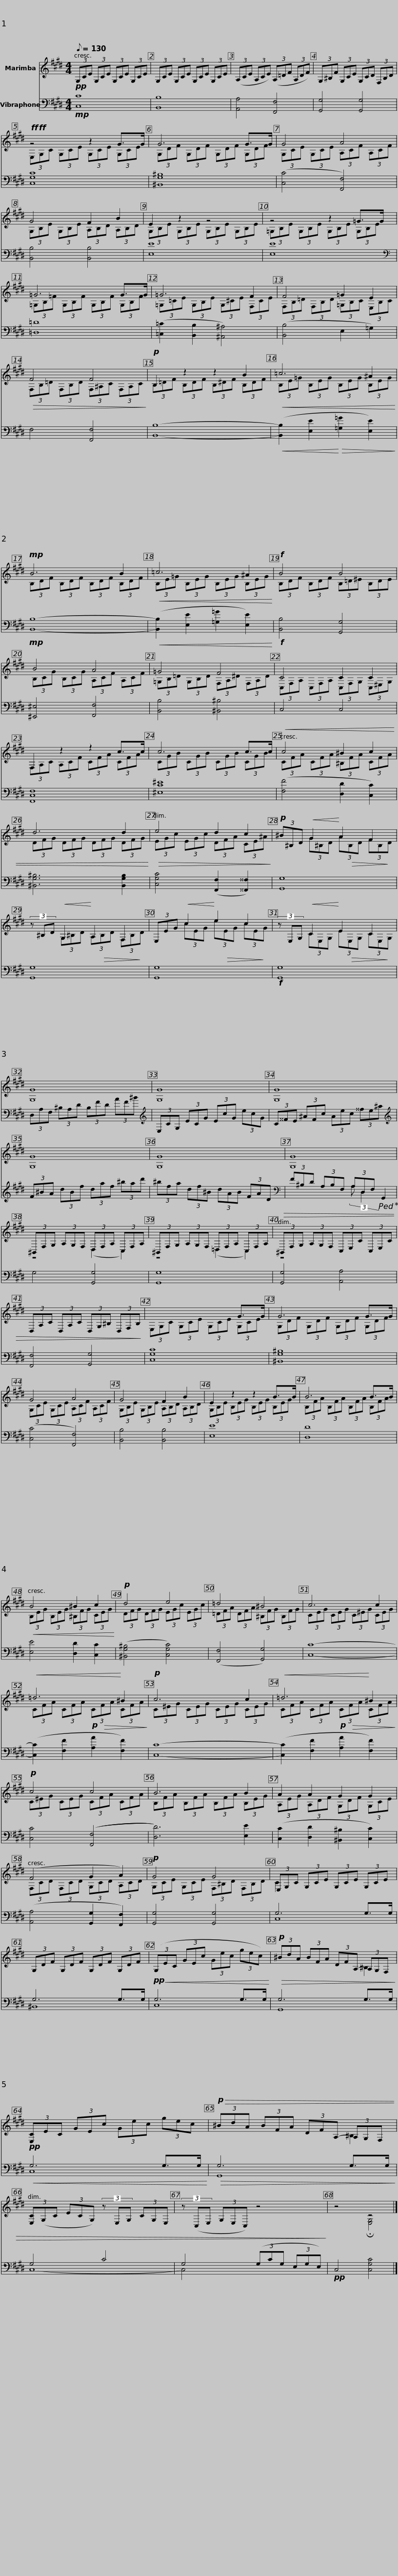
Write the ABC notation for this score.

X:1
%%score ( 1 2 ) ( 3 4 )
L:1/8
Q:1/8=130
M:4/4
I:linebreak $
K:E
V:1 treble
V:2 treble
V:3 bass
V:4 bass
V:1
!pp! (3G,CE (3G,CE (3G,CE (3G,CE | (3G,CE (3G,CE (3G,CE (3G,CE | (3(A,CE (3A,CE) (3(A,=DF (3A,DF) |$ (3G,^B,F (3G,CE (3G,CD (3F,B,D |!ff!!ff! z4 z2 G>G | %5
 G6 G>G |$ G4 A4 | G4 F2 B2 | E2 z2 z4 |$ z4 z2 =G>G | %10
 =G6 G>G |$ =G6 F2 | F4 =G2 E2 |$!>(! F4 F4!>)! |!p! B,2 z2 z2 B2 | %15
!<(! =c6 ^A2!<)! |$!mp! B6 B2 |!<(! =c6 ^A2!<)! |!f! B4 B4 |$ B4 A4 | %20
 =G4 F4 |$ C4 C2 C2 | F,2 z2 z2 c>c |$ c6 c>c |!<(! c4 ^B2 c2 | %25
 d6 d2!<)! |$!>(! e4 d2 c2!>)! |!p! (3^B^B,D!<(! G2!<)! A2 F2 | (3z ^B,D!<(! G,2!<)! A,2 F,2 |$ (3E,EG!<(! c2!<)! e2 c2 | %30
 (3z E,G,!<(! C2!<)! E2 C2 | [G,G]8 |$ [G,G]8 | [G,G]8 | [G,G]8 |$ %35
 [G,G]8 | [G,G]8 | (3^B,,F,G, (3A,G,F, (3D,F,A, (3C,F,A, |$ (3^B,,F,G, (3A,G,F, (3=D,F,A, (3C,F,A, |!>(! (3^B,,F,G, (3A,G,F, (3C,E,C (3C,E,C |$ %40
 (3D,A,C (3D,A,C (3D,G,^B, (3D,F,B,!>)! | x4 x2 G>G |$ G6 G>G | G4 A4 | G4 F2 B2 |$ %45
 E2 z2 z2 B>B | B6 B>B |!<(! B4 ^B2 c2!<)! |$!p! d4 e4 | =d4 ^B4 | %50
 c6 c2 |$!<(! =d6!<)! ^B2 |!p! c6 c2 |!<(! =d6!<)! ^B2 |$!p! c4 c4 | %55
 B6 B2 | A2 A2 G2 G2 |$ (F4 G2 A2) |!p! G4 G4 | (3E,G,C (3G,CE (3G,CE (3G,CE |$ %60
 (3G,DF (3G,DF (3G,DF (3G,DF |!pp!!<(! (3(G,EC (3GEc (3Gec (3gec)!<)! |!p!!>(! (3^BdA (3BFA (3DFA,- (3A,G,F,!>)! |$!pp! (3[E,C]EC (3GEc (3Gec (3gec |!p!!>(! (3^BdA (3BFA (3DFA,- (3A,G,F, | %65
 (3[E,C](G,C (3ECG,) (3z E,G, (3CG,E, |$ (3z (C,E, (3G,E,C,) z4!>)! | z4 z4 |] %68
V:2
 x8 | x8 | x8 |$ x8 | (3E,G,C (3G,CE (3G,CE (3G,CE | %5
 (3G,DF (3G,DF (3G,DF (3G,DF |$ (3G,CE (3G,CE (3A,CF (3A,CF | (3G,B,E (3G,B,E (3A,B,D (3A,B,D | (3G,B,E (3G,B,E (3G,B,E (3G,B,E |$ (3=G,B,E (3G,B,E (3G,B,E (3G,B,E | %10
 (3=G,B,=F (3G,B,F (3G,B,F (3G,B,F |$ (3=G,=CE (3G,B,E (3G,^CE (3F,CE | (3F,B,=D (3F,B,D (3=G,B,C (3E,B,C |$ (3F,B,=D (3F,B,D (3F,^A,C (3F,A,C | (3B,=DF (3B,DF (3B,^DF (3B,DF | %15
 (3B,E=G (3B,EG (3B,EG (3B,EG |$ (3B,DF (3B,DF (3B,DF (3B,DF | (3B,E=G (3B,EG (3B,EG (3B,EG | (3B,DF (3B,DF (3B,=D^E (3B,DE |$ (3B,CG (3B,CG (3A,CF (3A,CF | %20
 (3=G,B,=D (3G,B,D (3F,A,^D (3F,A,D |$ (3C,F,A, (3C,F,A, (3C,F,G, (3C,^E,G, | (3F,A,C (3A,CF (3CFA (3CFA |$ (3CGB (3CGB (3CGB (3CGB | (3CFA (3CFA (3^B,FA (3CFA | %25
 (3DFG (3DFG (3DFG (3DFG |$ (3EGc (3EGc (3DFA (3CE^A | x2 (3G^B,D (3A!>(!B,D (3FB,!>)!D | x2 (3G,^B,D (3A,!>(!B,D (3F,B,!>)!D |$ x2 (3cEG (3e!>(!EG (3cE!>)!G | %30
 x2 (3CE,G, (3E!>(!E,G, (3CE,!>)!G, | x8 |$ x8 | x8 | x8 |$ %35
 x8 | x8 | z4 (D,2 C,2) |$ z4 (=D,2 C,2) | z4 x4 |$ %40
 x8 | (3E,G,C (3G,CE (3G,CE (3G,CE |$ (3G,DF (3G,DF (3G,DF (3G,DF | (3G,CE (3G,CE (3A,CF (3A,CF | (3G,B,E (3G,B,E (3A,B,D (3A,B,D |$ %45
 (3G,B,E (3B,EG (3B,EG (3B,EG | (3B,FA (3B,FA (3B,FA (3B,FA | (3B,EG (3B,EG (3^B,FG (3CEG |$ (3DFG (3DFG (3EGc (3EGc | (3=DFA (3DFA (3^B,FG (3B,FG | %50
 (3CEG (3CEG (3C^EG (3CEG |$ (3CFA (3CFA!p! (3C!>(!FA (3CFA!>)! | (3C^EG (3CEG (3CEG (3CEG | (3CFA (3CFA!p! (3C!>(!FA (3CFA!>)! |$ (3C^EG (3CEG (3CFA (3CFA | %55
 (3B,FA (3B,FA (3B,FA (3B,EG | (3A,EG (3A,DF (3G,DF (3G,CE |$ (3F,CD (3F,CD (3G,CD (3A,CD | (3G,CE (3G,CE (3F,^B,D (3F,B,D | C2 x6 |$ %60
 x8 | x8 | x6 ^B,2 |$ x8 | x6 ^B,2 | %65
 x8 |$ x8 | x4 !fermata![E,G,]4 |] %68
V:3
!mp! [C,C]8 | [B,,B,]8 | [A,,A,]4 [F,,F,]4 |$ [G,,G,]4 [G,,G,]4 | [C,G,C]8 | %5
 [^B,,G,^B,]8 |$ ([C,C]4 [F,,F,]4) | [B,,B,]4 [B,,B,]4 | [E,E]8 |$ [E,E]8 | %10
[K:bass] [=D,=D]8 |$ ([=C,=C]2 [B,,B,]2 [^A,,^A,]4) | ([B,,B,]4 E,2 =G,2) |$ F,4 [F,,F,]4 | [B,,B,]8- | %15
!<(! ([B,,B,]2 [E,E]2!<)!!>(! [=G,=G]2 [E,E]2)!>)! |$!mp! [B,,B,]8- |!<(! ([B,,B,]2 [E,E]2 [=G,=G]2 [E,E]2)!<)! |!f! [B,,B,]4 [G,,G,]4 |$ [^E,,^E,]4 [F,,F,]4 | %20
 [B,,B,]4 [^B,,^B,]4 |$ C,4 C,4 | [F,,C,F,]8 |$ [^E,C^E]8 | ([F,F]4 [D,D]2 [C,C]2) | %25
 [^B,,G,^B,]6 [B,,G,B,]2 |$ [C,G,C]4 ([F,,F,]2 [^^F,,^^F,]2) | [G,,G,]8 | [G,,G,]8 |$ [G,,G,]8 | %30
!f! [G,,G,]8 | (3D,A,F, (3^B,A,D (3B,FD (3AF^B |$[K:treble] (3E,CG, (3ECG (3EcG (3ecG | (3C^^FE (3^AFc (3Aec (3^^fe^a |[K:treble] (3F^BA (3dBf (3daf (3^bad' |$ %35
 (3^bfa (3df^B (3dAB (3FAD |[K:bass] (3F^B,D (3A,B,F, (3A,D,F,!ped! G,,2!ped-up! | G,4 [G,,G,]4 |$ [G,,G,]8 | [G,,G,]4 [A,,A,]4 |$ %40
 [F,,F,]4 [G,,G,]4 | [C,G,C]8 |$ [^B,,G,^B,]8 | ([C,C]4 [F,,F,]4) | [B,,B,]4 [B,,B,]4 |$ %45
 [E,E]8 | [D,D]8 | [E,E]4 [D,D]2 [C,C]2 |$ ([^B,,G,^B,]4 [C,G,C]4) | ([F,,F,]4 [G,,G,]4) | %50
 [C,C]8- |$ ([C,C]2 [F,F]2 [A,A]2 [F,F]2) | [C,C]8- | ([C,C]2 [F,F]2 [A,A]2 [F,F]2) |$ [C,C]4 (([F,,F,]4 | %55
 [D,D]6)) [E,E]2 | ([C,C]2 [D,D]2 [^B,,^B,]2 [C,C]2) |$ ([A,,A,]4 [G,,G,]2 [F,,F,]2) | [G,,G,]4 [G,,G,]4 | G,6 G,>G, |$ %60
 G,6 G,>G, | G,6 G,>G, | G,6 G,>G, |$!<(! G,6 G,>G,!<)! |!>(! G,6 G,>G,!>)! | %65
 G,4 C4 |$ G,4 (3(G,CG, (3E,G,E,) |!pp! C,4 [C,G,C]4 |] %68
V:4
 x8 | x8 | x8 |$ x8 | x8 | %5
 x8 |$ x8 | x8 | x8 |$ x8 | %10
[K:bass] x8 |$ x8 | x8 |$ x8 | x8 | %15
 x8 |$ x8 | x8 | x8 |$ x8 | %20
 x8 |$ x8 | x8 |$ x8 | x8 | %25
 x8 |$ x8 | x8 | x8 |$ x8 | %30
 x8 | x8 |$[K:treble] x8 | x8 |[K:treble] x8 |$ %35
 x8 |[K:bass] x4 (3:2:2A, D,2 x2 | x8 |$ x8 | x8 |$ %40
 x8 | x8 |$ x8 | x8 | x8 |$ %45
 x8 | x8 | x8 |$ x8 | x8 | %50
 x8 |$ x8 | x8 | x8 |$ x8 | %55
 x8 | x8 |$ x8 | x8 | C,8 |$ %60
 ^B,,8 | C,8 | G,,8 |$ C,8 | G,,8 | %65
 C,8- |$ C,4 x4 | x8 |] %68
